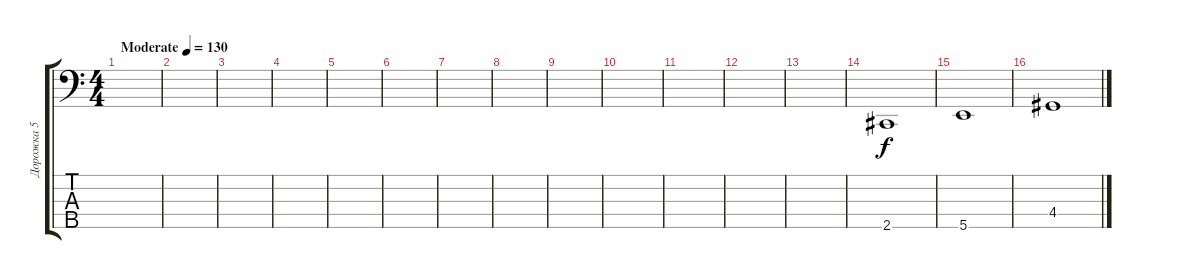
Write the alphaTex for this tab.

\track ("Дорожка 5" "Дорожка 5") {instrument electricbassfinger}
\staff {score tabs}
\tuning (G2 D2 A1 E1 B0) {hide}
\ts (4 4)
\tempo (130 "Moderate")
\clef f4
\ks c
|
|
|
|
|
|
|
|
|
|
|
|
|
2.5.1 |
5.5.1 |
4.4.1
